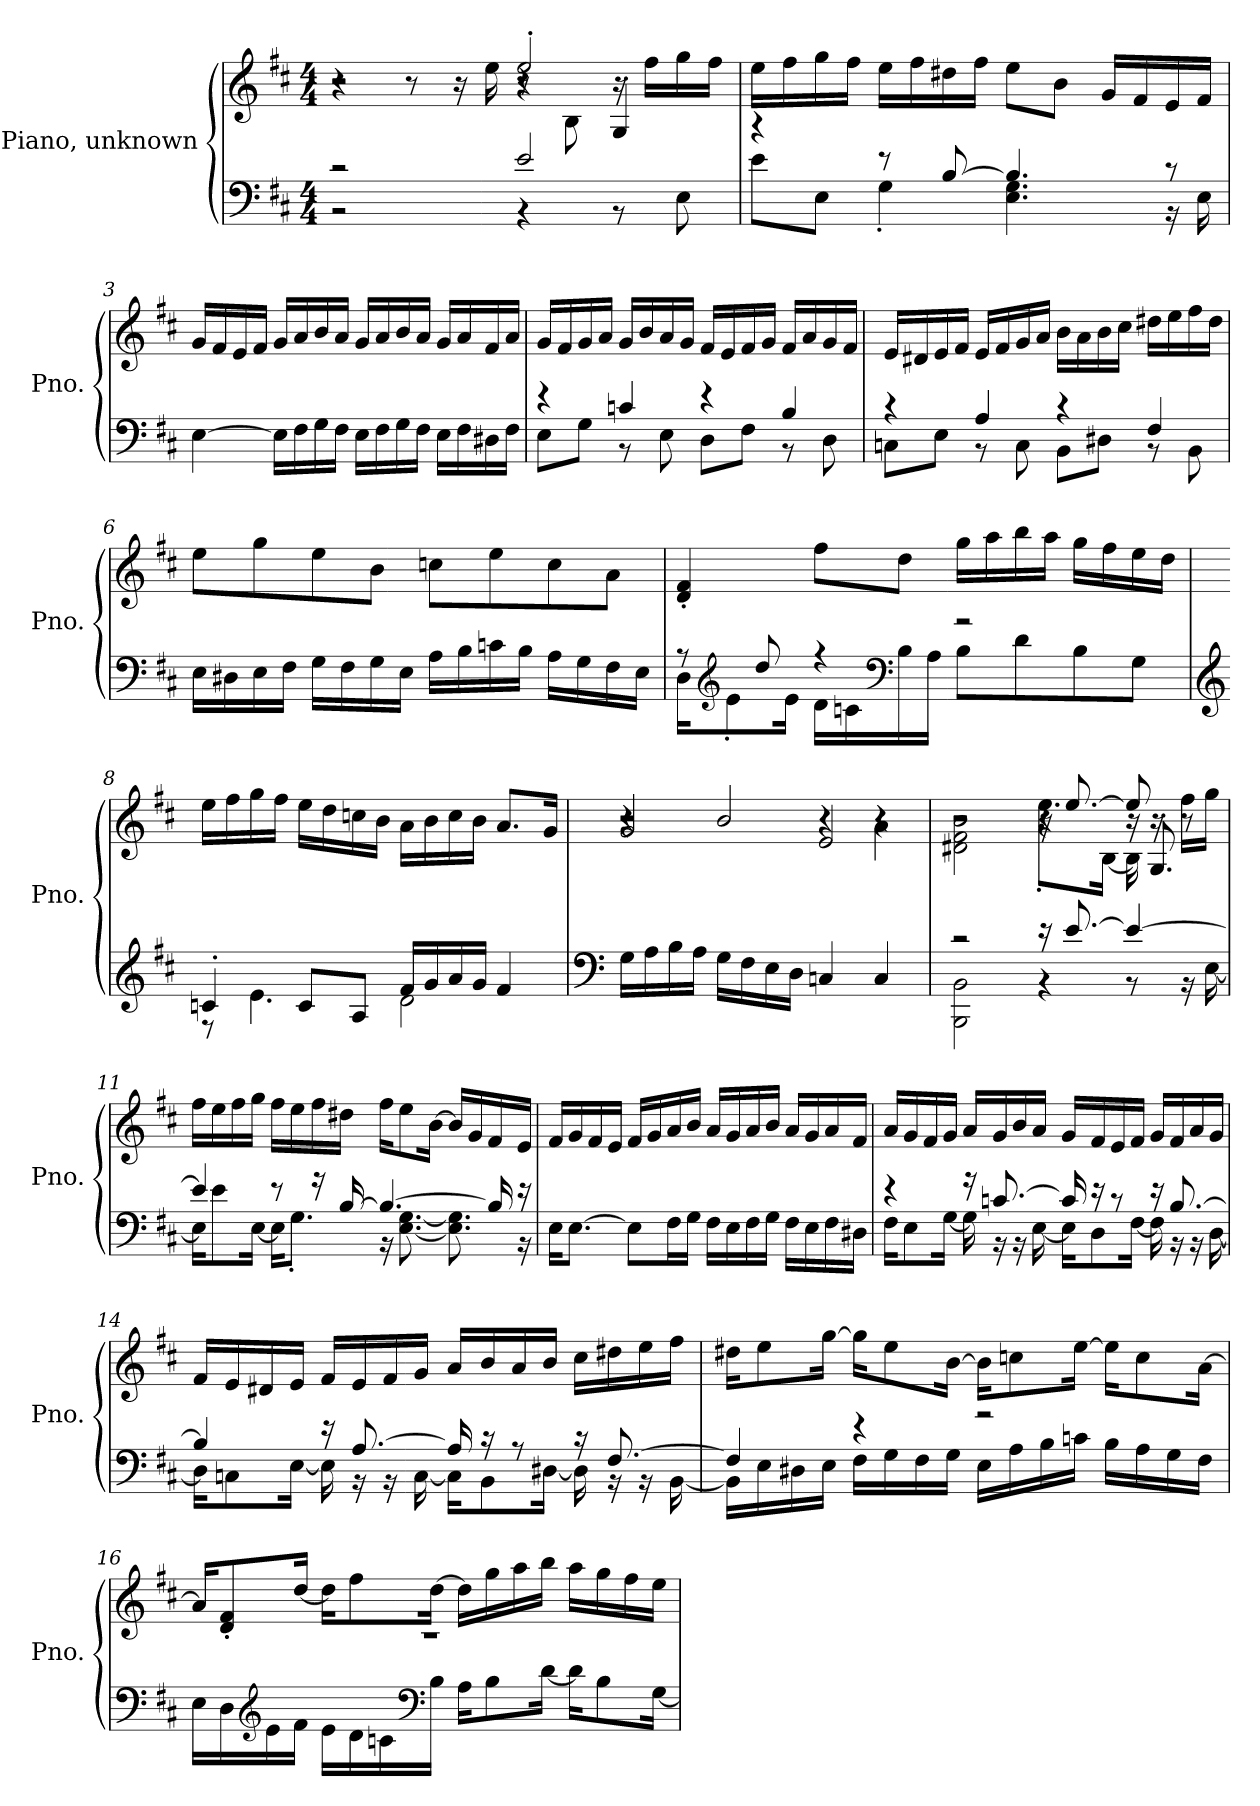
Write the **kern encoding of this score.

**kern	**kern
*part1	*part1
*staff2	*staff1
*I"Piano, unknown	*
*I'Pno.	*
*clefF4	*clefG2
*k[f#c#]	*k[f#c#]
*M4/4	*M4/4
*MM120	*MM120
=1	=1
*^	*^
*	*	*	*^
2r	2r	2r	4r	2r
.	.	.	8r	.
.	.	.	16r	.
.	.	.	16ee\	.
2e/	4r	2ee'/	8r	4r
.	.	.	8B\	.
.	8r	.	16r	4G'/
.	.	.	16ff#\LL	.
.	8E\	.	16gg\	.
.	.	.	16ff#\JJ	.
*	*	*v	*v	*v
=2	=2	=2
4r	8e\L	16ee\LL
.	.	16ff#\
.	8E\J	16gg\
.	.	16ff#\JJ
8r	4G'\	16ee\LL
.	.	16ff#\
[8B/	.	16dd#X\
.	.	16ff#\JJ
4.B/]	4.E\ 4.G\	8ee\L
.	.	8b\J
.	.	16g/LL
.	.	16f#/
8r	16r	16e/
.	16E\	16f#/JJ
*v	*v	*
=3	=3
[4E\	16g/LL
.	16f#/
.	16e/
.	16f#/JJ
16E\LL]	16g/LL
16F#\	16a/
16G\	16b/
16F#\JJ	16a/JJ
16E\LL	16g/LL
16F#\	16a/
16G\	16b/
16F#\JJ	16a/JJ
16E\LL	16g/LL
16F#\	16a/
16D#X\	16f#/
16F#\JJ	16a/JJ
!!LO:LB:g=z
=4	=4
*^	*
4r	8E\L	16g/LL
.	.	16f#/
.	8G\J	16g/
.	.	16a/JJ
4cn/	8r	16g/LL
.	.	16b/
.	8E\	16a/
.	.	16g/JJ
4r	8D\L	16f#/LL
.	.	16e/
.	8F#\J	16f#/
.	.	16g/JJ
4B/	8r	16f#/LL
.	.	16a/
.	8D\	16g/
.	.	16f#/JJ
=5	=5	=5
4r	8Cn\L	16e/LL
.	.	16d#X/
.	8E\J	16e/
.	.	16f#/JJ
4A/	8r	16e/LL
.	.	16f#/
.	8C\	16g/
.	.	16a/JJ
4r	8BB\L	16b\LL
.	.	16a\
.	8D#X\J	16b\
.	.	16cc#\JJ
4F#/	8r	16dd#X\LL
.	.	16ee\
.	8BB\	16ff#\
.	.	16dd#\JJ
*v	*v	*
!!LO:LB:g=z
=6	=6
16E\LL	8ee\L
16D#X\	.
16E\	8gg\
16F#\JJ	.
16G\LL	8ee\
16F#\	.
16G\	8b\J
16E\JJ	.
16A\LL	8ccn\L
16B\	.
16cn\	8ee\
16B\JJ	.
16A\LL	8cc\
16G\	.
16F#\	8a\J
16E\JJ	.
=7	=7
*^	*
8r	16D\KL	4d/' 4f#/'
*clefG2	*	*
.	8e'\	.
8dd/	.	.
.	16e\Jk	.
4r	16d\LL	8ff#\L
.	16cn\	.
*clefF4	*	*
.	16B\	8dd\J
.	16A\JJ	.
2r	8B\L	16gg\LL
.	.	16aa\
.	8d\	16bb\
.	.	16aa\JJ
.	8B\	16gg\LL
.	.	16ff#\
.	8G\J	16ee\
.	.	16dd\JJ
!!LO:LB:g=z
=8	=8	=8
*clefG2	*	*
4cn'/	8r	16ee\LL
.	.	16ff#\
.	4.e\	16gg\
.	.	16ff#\JJ
8c/L	.	16ee\LL
.	.	16dd\
8A/J	.	16ccn\
.	.	16b\JJ
16f#/LL	2d\	16a\LL
16g/	.	16b\
16a/	.	16cc\
16g/JJ	.	16b\JJ
4f#/	.	8.a/L
.	.	16g/Jk
*v	*v	*
=9	=9
*clefF4	*
*	*^
*	*	*^
16G\LL	4r	2r	2g/
16A\	.	.	.
16B\	.	.	.
16A\JJ	.	.	.
16G\LL	2b/	.	.
16F#\	.	.	.
16E\	.	.	.
16D\JJ	.	.	.
4Cn/	.	4r	2e/
4C/	4r	4a\	.
=10	=10	=10	=10
*^	*	*	*
2r	2BBB\ 2BB\	2r	2d#X\ 2f#\ 2b\	2r
16r	4r	16r	8.ee'\L	4r
[8.e/	.	[8.ee/	.	.
.	.	.	[16B\Jk	.
4e/_	8r	8ee/]	16B\]	16r
.	.	.	16r	8.G'/
.	16r	8r	16ff#\LL	.
.	[16E\	.	16gg\JJ	.
*	*	*v	*v	*v
!!LO:LB:g=z
=11	=11	=11
4e/]	16E\KL]	16ff#\LL
.	8e\	16ee\
.	.	16ff#\
.	[16E\Jk	16gg\JJ
8r	16E\KL]	16ff#\LL
.	8.G'\J	16ee\
16r	.	16ff#\
[16B/	.	16dd#X\JJ
4.B/_	16r	16ff#\KL
.	[8.E\ [8.G\	8ee\
.	.	[16b\Jk
.	8.E\] 8.G\]	16b/LL]
.	.	16g/
16B/]	.	16f#/
16r	16r	16e/JJ
*v	*v	*
=12	=12
16E\KL	16f#/LL
[8.E\J	16g/
.	16f#/
.	16e/JJ
8E\L]	16f#/LL
.	16g/
16F#\L	16a/
16G\JJ	16b/JJ
16F#\LL	16a/LL
16E\	16g/
16F#\	16a/
16G\JJ	16b/JJ
16F#\LL	16a/LL
16E\	16g/
16F#\	16a/
16D#X\JJ	16f#/JJ
!!LO:LB:g=z
=13	=13
*^	*
4r	16F#\KL	16a/LL
.	8E\	16g/
.	.	16f#/
.	[16G\Jk	16g/JJ
16r	16G\]	16a/LL
[8.cn/	16r	16g/
.	16r	16b/
.	[16E\	16a/JJ
16c/]	16E\KL]	16g/LL
16r	8D\	16f#/
8r	.	16e/
.	[16F#\Jk	16f#/JJ
16r	16F#\]	16g/LL
[8.B/	16r	16f#/
.	16r	16a/
.	[16D\	16g/JJ
=14	=14	=14
4B/]	16D\KL]	16f#/LL
.	8Cn\	16e/
.	.	16d#X/
.	[16E\Jk	16e/JJ
16r	16E\]	16f#/LL
[8.A/	16r	16e/
.	16r	16f#/
.	[16C\	16g/JJ
16A/]	16C\KL]	16a/LL
16r	8BB\	16b/
8r	.	16a/
.	[16D#X\Jk	16b/JJ
16r	16D#\]	16cc#\LL
[8.F#/	16r	16dd#X\
.	16r	16ee\
.	[16BB\	16ff#\JJ
!!LO:PB:g=z
=15	=15	=15
4F#/]	16BB\LL]	16dd#X\KL
.	16E\	8ee\
.	16D#X\	.
.	16E\JJ	[16gg\Jk
4r	16F#\LL	16gg\KL]
.	16G\	8ee\
.	16F#\	.
.	16G\JJ	[16b\Jk
2r	16E\LL	16b\KL]
.	16A\	8ccn\
.	16B\	.
.	16cn\JJ	[16ee\Jk
.	16B\LL	16ee\KL]
.	16A\	8cc\
.	16G\	.
.	16F#\JJ	[16a\Jk
=16	=16	=16
1r	16E\LL	16a/KL]
.	16D\	8d/' 8f#/'
*clefG2	*	*
.	16e\	.
.	16f#\JJ	[16dd/Jk
.	16e\LL	16dd\KL]
.	16d\	8ff#\
.	16cn\	.
*clefF4	*	*
.	16B\JJ	[16dd\Jk
.	16A\KL	16dd\LL]
.	8B\	16gg\
.	.	16aa\
.	[16d\Jk	16bb\JJ
.	16d\KL]	16aa\LL
.	8B\	16gg\
.	.	16ff#\
.	[16G\Jk	16ee\JJ
*v	*v	*
=	=
*-	*-
